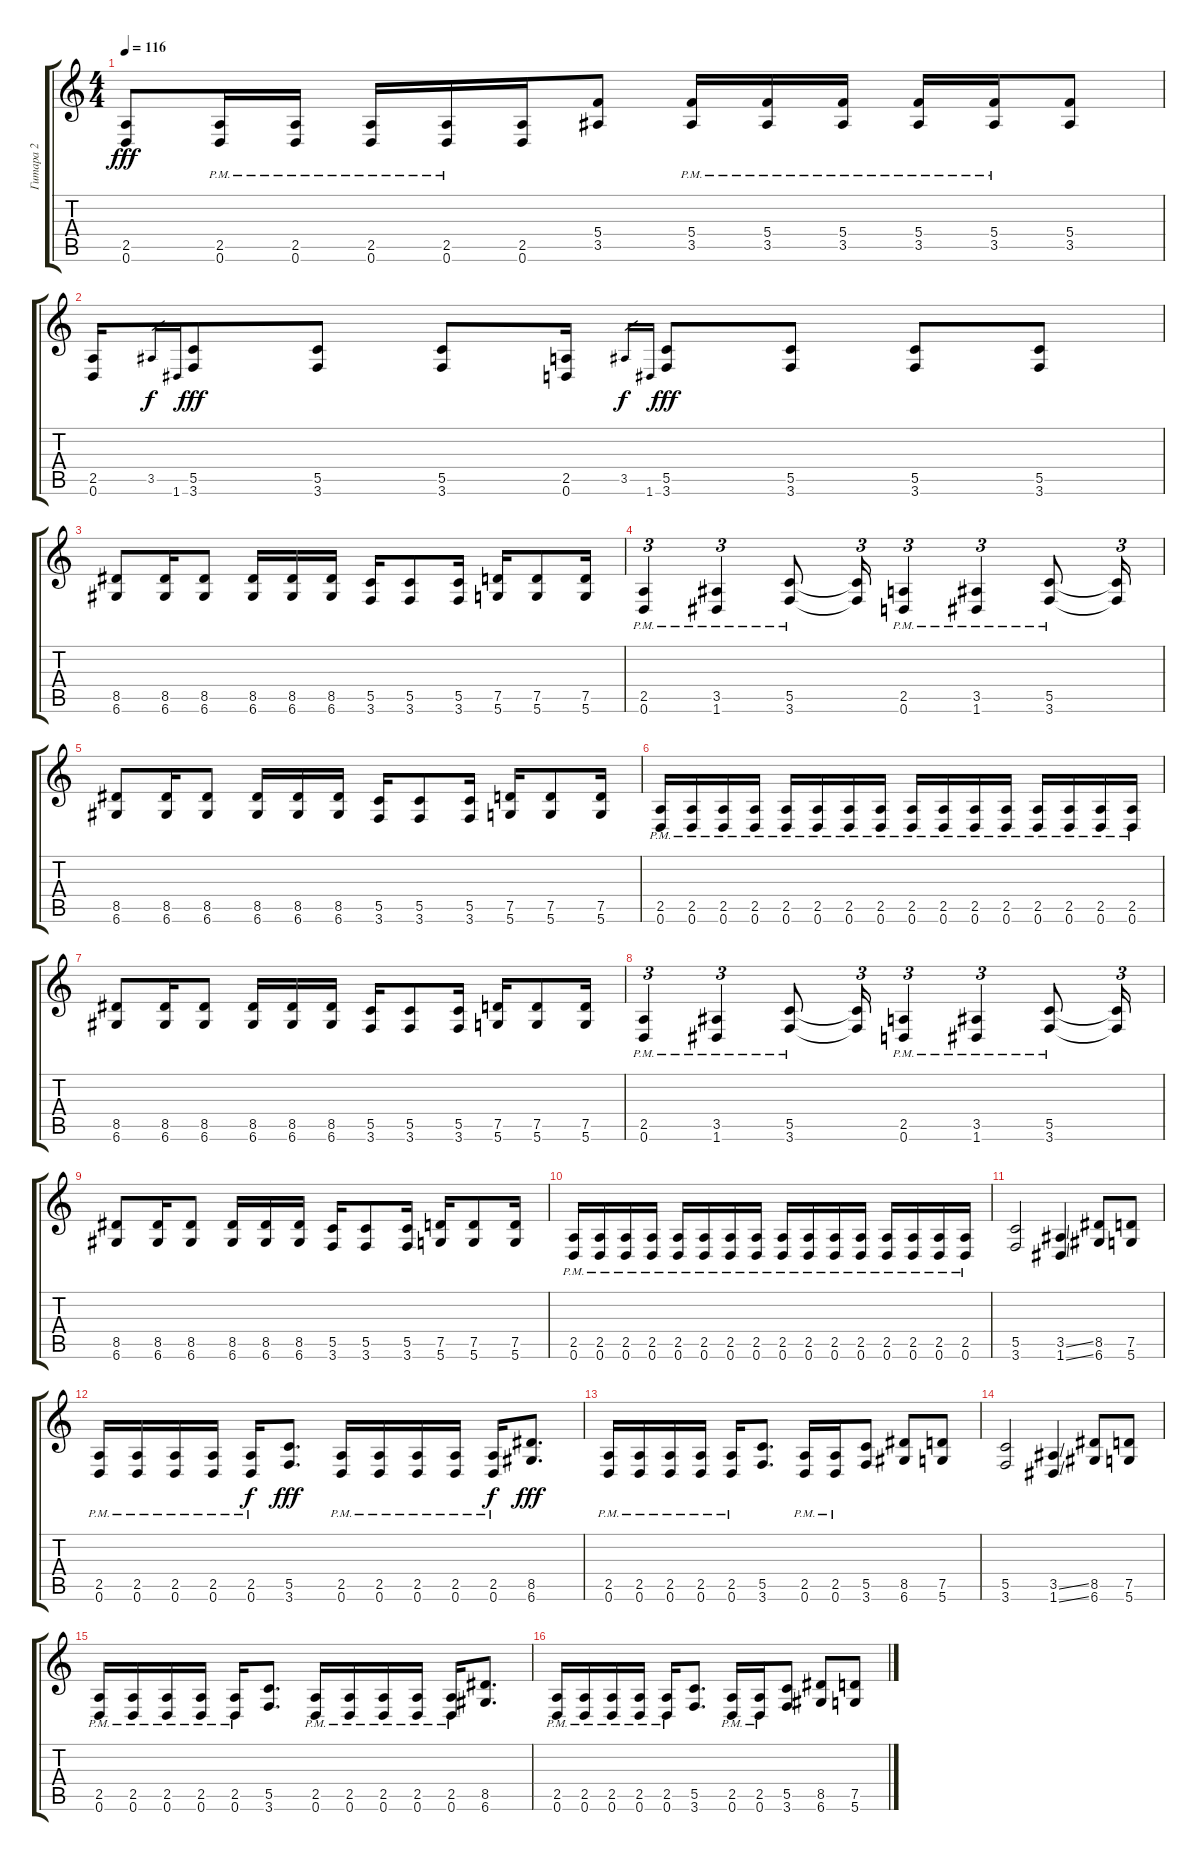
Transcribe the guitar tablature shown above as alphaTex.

\track ("Гитара 2" "Гитара 2") {instrument distortionguitar}
\staff {score tabs}
\tuning (D4 A3 F3 C3 G2 D2) {hide}
\ts (4 4)
\tempo 116
\clef g2
\ks c
(2.5 0.6).8{dy fff} (2.5{pm} 0.6{pm}).16 (2.5{pm} 0.6{pm}).16 (2.5{pm} 0.6{pm}).16 (2.5{pm} 0.6{pm}).16 (2.5 0.6).16 (5.4 3.5).8 (5.4{pm} 3.5{pm}).16 (5.4{pm} 3.5{pm}).16 (5.4{pm} 3.5{pm}).16 (5.4{pm} 3.5{pm}).16 (5.4{pm} 3.5{pm}).16 (5.4 3.5).8 |
(2.5 0.6).16 3.5.16{gr dy f} 1.6.16{gr} (5.5 3.6).8{dy fff} (5.5 3.6).8 (5.5 3.6).8 (2.5 0.6).16 3.5.16{gr dy f} 1.6.16{gr} (5.5 3.6).8{dy fff} (5.5 3.6).8 (5.5 3.6).8 (5.5 3.6).8 |
(8.5 6.6).8 (8.5 6.6).16 (8.5 6.6).8 (8.5 6.6).16 (8.5 6.6).16 (8.5 6.6).16 (5.5 3.6).16 (5.5 3.6).8 (5.5 3.6).16 (7.5 5.6).16 (7.5 5.6).8 (7.5 5.6).16 |
(2.5{pm} 0.6{pm}).4{tu (3 2)} (3.5{pm} 1.6{pm}).4{tu (3 2)} (5.5{pm} 3.6{pm}).8 (5.5{t} 3.6{t}).16{tu (3 2)} (2.5{pm} 0.6{pm}).4{tu (3 2)} (3.5{pm} 1.6{pm}).4{tu (3 2)} (5.5{pm} 3.6{pm}).8 (5.5{t} 3.6{t}).16{tu (3 2)} |
(8.5 6.6).8 (8.5 6.6).16 (8.5 6.6).8 (8.5 6.6).16 (8.5 6.6).16 (8.5 6.6).16 (5.5 3.6).16 (5.5 3.6).8 (5.5 3.6).16 (7.5 5.6).16 (7.5 5.6).8 (7.5 5.6).16 |
(2.5{pm} 0.6{pm}).16 (2.5{pm} 0.6{pm}).16 (2.5{pm} 0.6{pm}).16 (2.5{pm} 0.6{pm}).16 (2.5{pm} 0.6{pm}).16 (2.5{pm} 0.6{pm}).16 (2.5{pm} 0.6{pm}).16 (2.5{pm} 0.6{pm}).16 (2.5{pm} 0.6{pm}).16 (2.5{pm} 0.6{pm}).16 (2.5{pm} 0.6{pm}).16 (2.5{pm} 0.6{pm}).16 (2.5{pm} 0.6{pm}).16 (2.5{pm} 0.6{pm}).16 (2.5{pm} 0.6{pm}).16 (2.5{pm} 0.6{pm}).16 |
(8.5 6.6).8 (8.5 6.6).16 (8.5 6.6).8 (8.5 6.6).16 (8.5 6.6).16 (8.5 6.6).16 (5.5 3.6).16 (5.5 3.6).8 (5.5 3.6).16 (7.5 5.6).16 (7.5 5.6).8 (7.5 5.6).16 |
(2.5{pm} 0.6{pm}).4{tu (3 2)} (3.5{pm} 1.6{pm}).4{tu (3 2)} (5.5{pm} 3.6{pm}).8 (5.5{t} 3.6{t}).16{tu (3 2)} (2.5{pm} 0.6{pm}).4{tu (3 2)} (3.5{pm} 1.6{pm}).4{tu (3 2)} (5.5{pm} 3.6{pm}).8 (5.5{t} 3.6{t}).16{tu (3 2)} |
(8.5 6.6).8 (8.5 6.6).16 (8.5 6.6).8 (8.5 6.6).16 (8.5 6.6).16 (8.5 6.6).16 (5.5 3.6).16 (5.5 3.6).8 (5.5 3.6).16 (7.5 5.6).16 (7.5 5.6).8 (7.5 5.6).16 |
(2.5{pm} 0.6{pm}).16 (2.5{pm} 0.6{pm}).16 (2.5{pm} 0.6{pm}).16 (2.5{pm} 0.6{pm}).16 (2.5{pm} 0.6{pm}).16 (2.5{pm} 0.6{pm}).16 (2.5{pm} 0.6{pm}).16 (2.5{pm} 0.6{pm}).16 (2.5{pm} 0.6{pm}).16 (2.5{pm} 0.6{pm}).16 (2.5{pm} 0.6{pm}).16 (2.5{pm} 0.6{pm}).16 (2.5{pm} 0.6{pm}).16 (2.5{pm} 0.6{pm}).16 (2.5{pm} 0.6{pm}).16 (2.5{pm} 0.6{pm}).16 |
(5.5 3.6).2 (3.5{ss} 1.6{ss}).4 (8.5 6.6).8 (7.5 5.6).8 |
(2.5{pm} 0.6{pm}).16 (2.5{pm} 0.6{pm}).16 (2.5{pm} 0.6{pm}).16 (2.5{pm} 0.6{pm}).16 (2.5{pm} 0.6{pm}).16{dy f} (5.5 3.6).8{d dy fff} (2.5{pm} 0.6{pm}).16 (2.5{pm} 0.6{pm}).16 (2.5{pm} 0.6{pm}).16 (2.5{pm} 0.6{pm}).16 (2.5{pm} 0.6{pm}).16{dy f} (8.5 6.6).8{d dy fff} |
(2.5{pm} 0.6{pm}).16 (2.5{pm} 0.6{pm}).16 (2.5{pm} 0.6{pm}).16 (2.5{pm} 0.6{pm}).16 (2.5{pm} 0.6{pm}).16 (5.5 3.6).8{d} (2.5{pm} 0.6{pm}).16 (2.5{pm} 0.6{pm}).16 (5.5 3.6).8 (8.5 6.6).8 (7.5 5.6).8 |
(5.5 3.6).2 (3.5{ss} 1.6{ss}).4 (8.5 6.6).8 (7.5 5.6).8 |
(2.5{pm} 0.6{pm}).16 (2.5{pm} 0.6{pm}).16 (2.5{pm} 0.6{pm}).16 (2.5{pm} 0.6{pm}).16 (2.5{pm} 0.6{pm}).16 (5.5 3.6).8{d} (2.5{pm} 0.6{pm}).16 (2.5{pm} 0.6{pm}).16 (2.5{pm} 0.6{pm}).16 (2.5{pm} 0.6{pm}).16 (2.5{pm} 0.6{pm}).16 (8.5 6.6).8{d} |
(2.5{pm} 0.6{pm}).16 (2.5{pm} 0.6{pm}).16 (2.5{pm} 0.6{pm}).16 (2.5{pm} 0.6{pm}).16 (2.5{pm} 0.6{pm}).16 (5.5 3.6).8{d} (2.5{pm} 0.6{pm}).16 (2.5{pm} 0.6{pm}).16 (5.5 3.6).8 (8.5 6.6).8 (7.5 5.6).8
